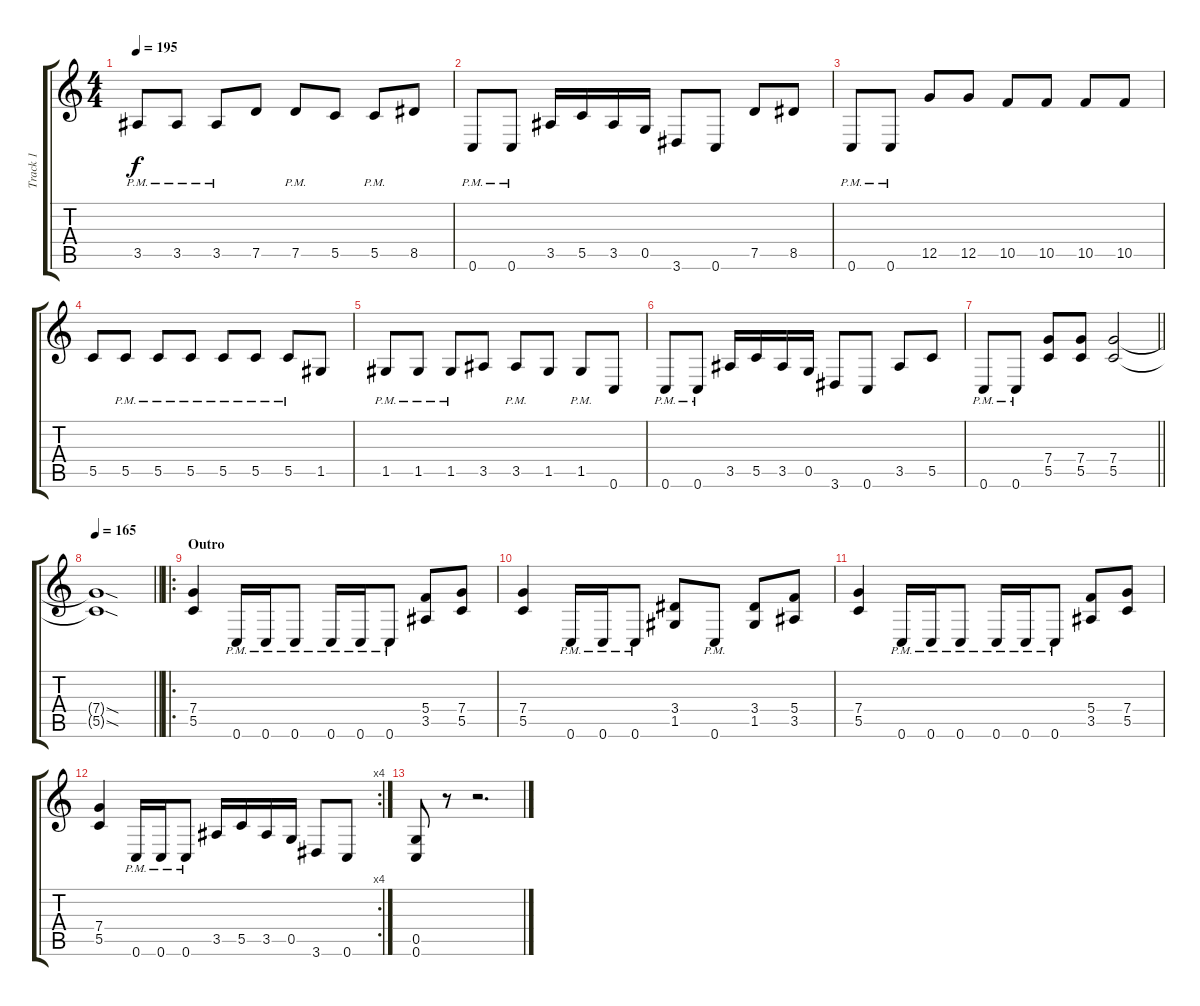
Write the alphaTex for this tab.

\track ("Track 1" "Track 1") {instrument distortionguitar}
\staff {score tabs}
\tuning (D4 A3 F3 C3 G2 C2) {hide}
\ts (4 4)
\tempo 195
\clef g2
\ks c
3.5{pm}.8{dy f} 3.5{pm}.8 3.5{pm}.8 7.5.8 7.5{pm}.8 5.5.8 5.5{pm}.8 8.5.8 |
0.6{pm}.8 0.6{pm}.8 3.5.16 5.5.16 3.5.16 0.5.16 3.6.8 0.6.8 7.5.8 8.5.8 |
0.6{pm}.8 0.6{pm}.8 12.5.8 12.5.8 10.5.8 10.5.8 10.5.8 10.5.8 |
5.5.8 5.5{pm}.8 5.5{pm}.8 5.5{pm}.8 5.5{pm}.8 5.5{pm}.8 5.5{pm}.8 1.5.8 |
1.5{pm}.8 1.5{pm}.8 1.5{pm}.8 3.5.8 3.5{pm}.8 1.5.8 1.5{pm}.8 0.6.8 |
0.6{pm}.8 0.6{pm}.8 3.5.16 5.5.16 3.5.16 0.5.16 3.6.8 0.6.8 3.5.8 5.5.8 |
\barLineRight lightlight
0.6{pm}.8 0.6{pm}.8 (7.4 5.5).8 (7.4 5.5).8 (7.4 5.5).2 |
\tempo 165
\barLineRight lightlight
(7.4{sod t} 5.5{sod t}).1 |
\ro
\section ("" "Outro")
(7.4 5.5).4 0.6{pm}.16 0.6{pm}.16 0.6{pm}.8 0.6{pm}.16 0.6{pm}.16 0.6{pm}.8 (5.4 3.5).8 (7.4 5.5).8 |
(7.4 5.5).4 0.6{pm}.16 0.6{pm}.16 0.6{pm}.8 (3.4 1.5).8 0.6{pm}.8 (3.4 1.5).8 (5.4 3.5).8 |
(7.4 5.5).4 0.6{pm}.16 0.6{pm}.16 0.6{pm}.8 0.6{pm}.16 0.6{pm}.16 0.6{pm}.8 (5.4 3.5).8 (7.4 5.5).8 |
\rc 4
(7.4 5.5).4 0.6{pm}.16 0.6{pm}.16 0.6{pm}.8 3.5.16 5.5.16 3.5.16 0.5.16 3.6.8 0.6.8 |
(0.5 0.6).8 r.8 r.2{d}
